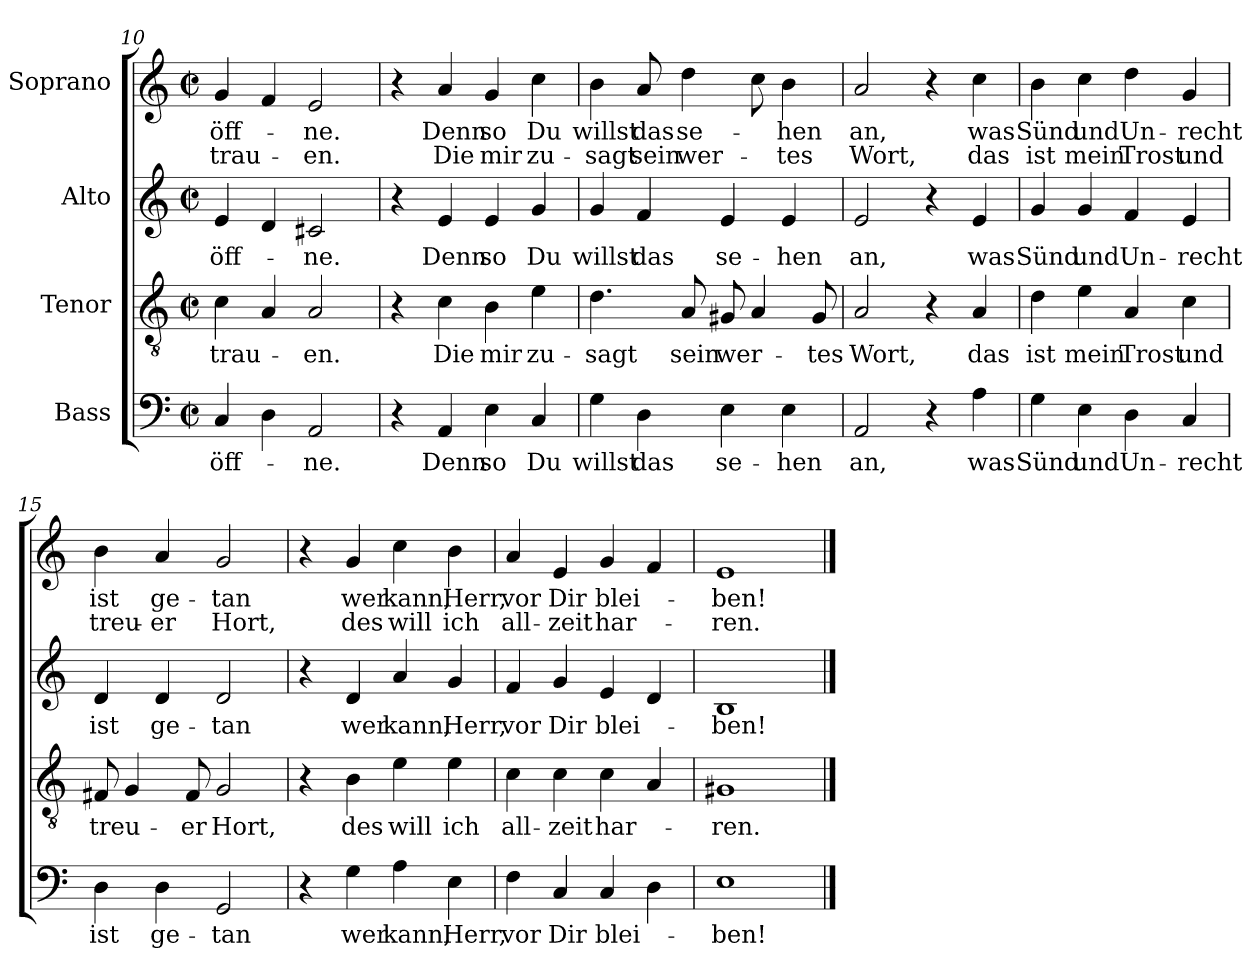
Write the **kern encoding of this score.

**kern	**text	**kern	**text	**kern	**text	**kern	**text	**text
*part4	*part4	*part3	*part3	*part2	*part2	*part1	*part1	*part1
*staff4	*staff4	*staff3	*staff3	*staff2	*staff2	*staff1	*staff1	*staff1
*I"Bass	*	*I"Tenor	*	*I"Alto	*	*I"Soprano	*	*
*clefF4	*	*clefGv2	*	*clefG2	*	*clefG2	*	*
*k[]	*	*k[]	*	*k[]	*	*k[]	*	*
*C:	*	*C:	*	*C:	*	*C:	*	*
*M2/2	*	*M2/2	*	*M2/2	*	*M2/2	*	*
*met(c|)	*	*met(c|)	*	*met(c|)	*	*met(c|)	*	*
=10	=10	=10	=10	=10	=10	=10	=10	=10
4C/	öff-	4c\	trau-	4e/	öff-	4g/	öff-	trau-
4D\	.	4A/	.	4d/	.	4f/	.	.
2AA/	-ne.	2A/	-en.	2c#X/	-ne.	2e/	-ne.	-en.
=11	=11	=11	=11	=11	=11	=11	=11	=11
4r	.	4r	.	4r	.	4r	.	.
4AA/	Denn	4c\	Die	4e/	Denn	4a/	Denn	Die
4E\	so	4B\	mir	4e/	so	4g/	so	mir
4C/	Du	4e\	zu-	4g/	Du	4cc\	Du	zu-
=12	=12	=12	=12	=12	=12	=12	=12	=12
4G\	willst	4.d\	-sagt	4g/	willst	4b\	willst	-sagt
4D\	das	.	.	4f/	das	8a/	das	sein
.	.	8A/	sein	.	.	4dd\	se-	wer-
4E\	se-	8G#X/	wer-	4e/	se-	.	.	.
.	.	4A/	.	.	.	8cc\	.	.
4E\	-hen	.	.	4e/	-hen	4b\	-hen	-tes
.	.	8G#/	-tes	.	.	.	.	.
!!LO:LB:g=z
=13	=13	=13	=13	=13	=13	=13	=13	=13
2AA/	an,	2A/	Wort,	2e/	an,	2a/	an,	Wort,
4r	.	4r	.	4r	.	4r	.	.
4A\	was	4A/	das	4e/	was	4cc\	was	das
=14	=14	=14	=14	=14	=14	=14	=14	=14
4G\	Sünd	4d\	ist	4g/	Sünd	4b\	Sünd	ist
4E\	und	4e\	mein	4g/	und	4cc\	und	mein
4D\	Un-	4A/	Trost	4f/	Un-	4dd\	Un-	Trost
4C/	-recht	4c\	und	4e/	-recht	4g/	-recht	und
=15	=15	=15	=15	=15	=15	=15	=15	=15
4D\	ist	8F#X/	treu-	4d/	ist	4b\	ist	treu-
.	.	4G/	.	.	.	.	.	.
4D\	ge-	.	.	4d/	ge-	4a/	ge-	-er
.	.	8F#/	-er	.	.	.	.	.
2GG/	-tan	2G/	Hort,	2d/	-tan	2g/	-tan	Hort,
=16	=16	=16	=16	=16	=16	=16	=16	=16
4r	.	4r	.	4r	.	4r	.	.
4G\	wer	4B\	des	4d/	wer	4g/	wer	des
4A\	kann,	4e\	will	4a/	kann,	4cc\	kann,	will
4E\	Herr,	4e\	ich	4g/	Herr,	4b\	Herr,	ich
=17	=17	=17	=17	=17	=17	=17	=17	=17
4F\	vor	4c\	all-	4f/	vor	4a/	vor	all-
4C/	Dir	4c\	-zeit	4g/	Dir	4e/	Dir	-zeit
4C/	blei-	4c\	har-	4e/	blei-	4g/	blei-	har-
4D\	.	4A/	.	4d/	.	4f/	.	.
=18	=18	=18	=18	=18	=18	=18	=18	=18
1E	-ben!	1G#X	-ren.	1B	-ben!	1e	-ben!	-ren.
==	==	==	==	==	==	==	==	==
*-	*-	*-	*-	*-	*-	*-	*-	*-
